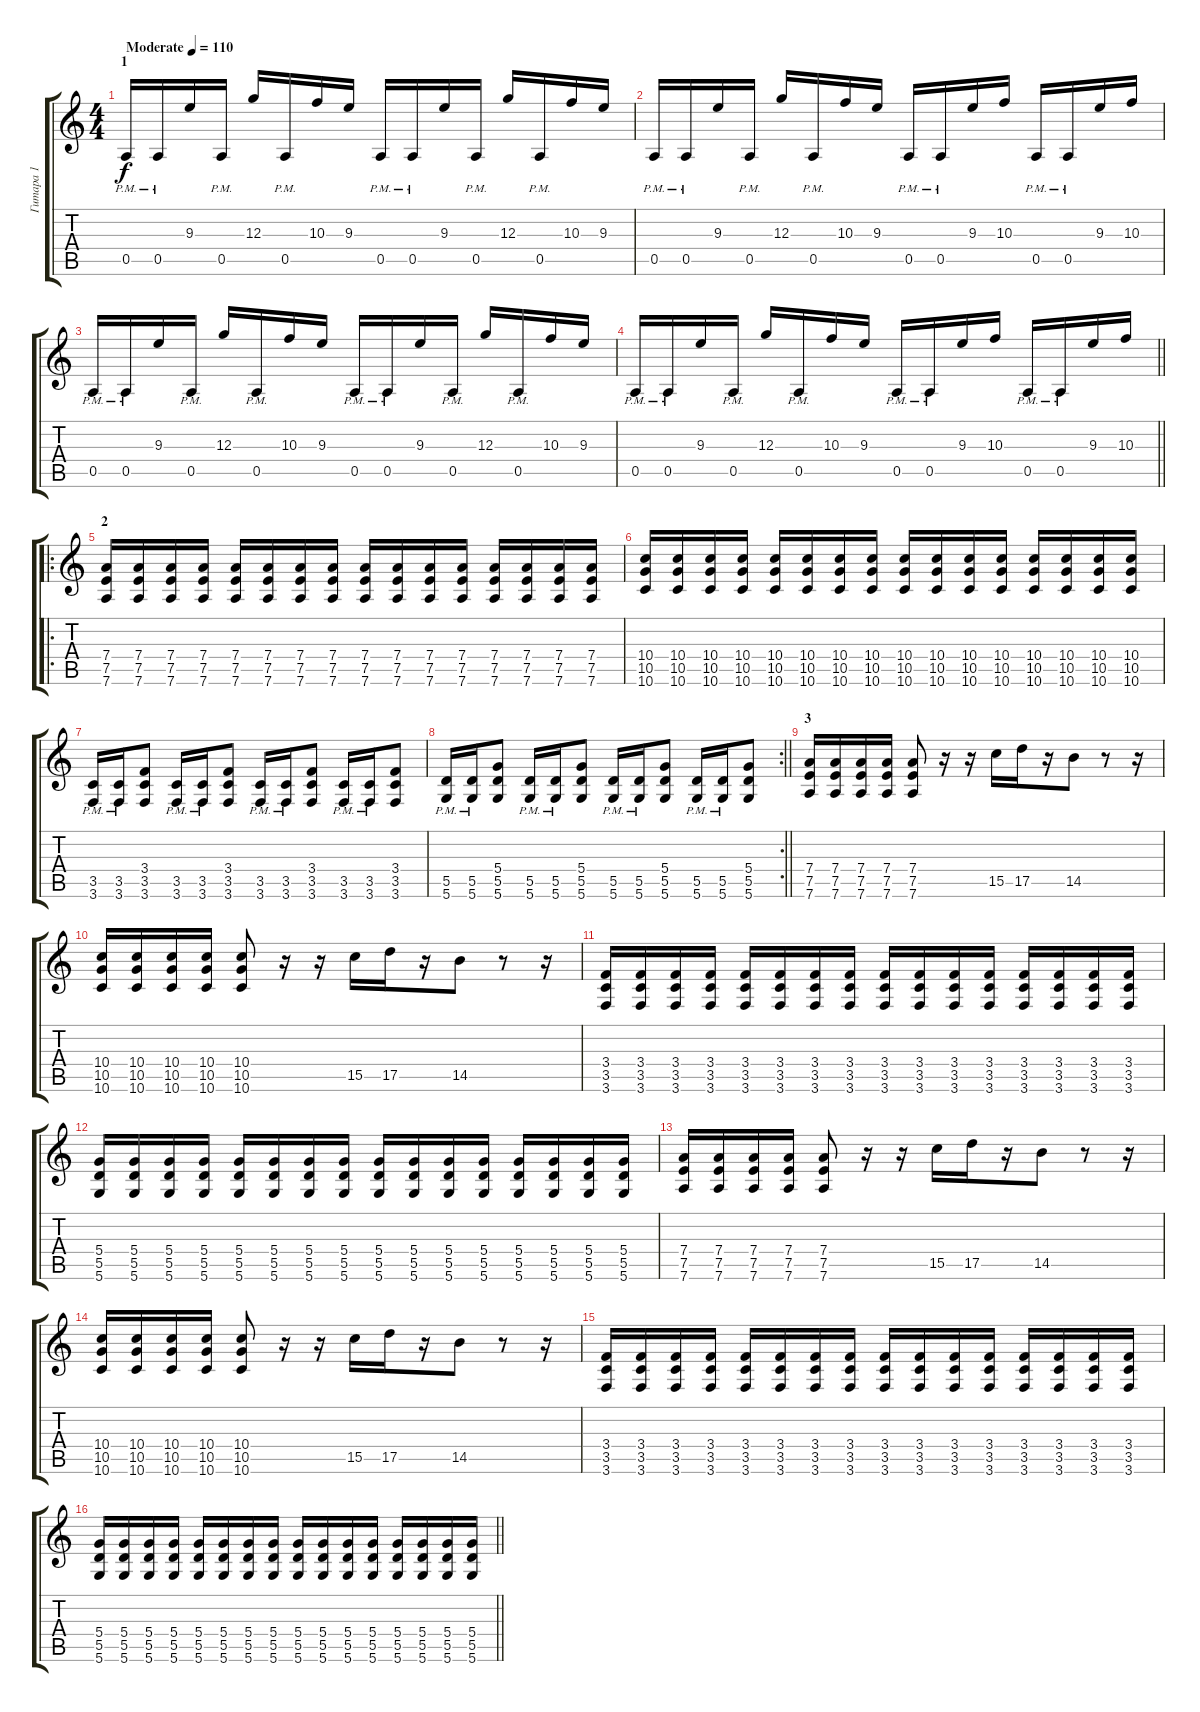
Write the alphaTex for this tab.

\track ("Гитара 1" "Гитара 1") {instrument distortionguitar}
\staff {score tabs}
\tuning (E4 B3 G3 D3 A2 D2) {hide}
\ts (4 4)
\section ("" "1")
\tempo (110 "Moderate")
\clef g2
\ks c
0.5{pm}.16{dy f instrument distortionguitar} 0.5{pm}.16 9.3.16 0.5{pm}.16 12.3.16 0.5{pm}.16 10.3.16 9.3.16 0.5{pm}.16 0.5{pm}.16 9.3.16 0.5{pm}.16 12.3.16 0.5{pm}.16 10.3.16 9.3.16 |
0.5{pm}.16 0.5{pm}.16 9.3.16 0.5{pm}.16 12.3.16 0.5{pm}.16 10.3.16 9.3.16 0.5{pm}.16 0.5{pm}.16 9.3.16 10.3.16 0.5{pm}.16 0.5{pm}.16 9.3.16 10.3.16 |
0.5{pm}.16 0.5{pm}.16 9.3.16 0.5{pm}.16 12.3.16 0.5{pm}.16 10.3.16 9.3.16 0.5{pm}.16 0.5{pm}.16 9.3.16 0.5{pm}.16 12.3.16 0.5{pm}.16 10.3.16 9.3.16 |
\barLineRight lightlight
0.5{pm}.16 0.5{pm}.16 9.3.16 0.5{pm}.16 12.3.16 0.5{pm}.16 10.3.16 9.3.16 0.5{pm}.16 0.5{pm}.16 9.3.16 10.3.16 0.5{pm}.16 0.5{pm}.16 9.3.16 10.3.16 |
\ro
\section ("" "2")
(7.4 7.5 7.6).16 (7.4 7.5 7.6).16 (7.4 7.5 7.6).16 (7.4 7.5 7.6).16 (7.4 7.5 7.6).16 (7.4 7.5 7.6).16 (7.4 7.5 7.6).16 (7.4 7.5 7.6).16 (7.4 7.5 7.6).16 (7.4 7.5 7.6).16 (7.4 7.5 7.6).16 (7.4 7.5 7.6).16 (7.4 7.5 7.6).16 (7.4 7.5 7.6).16 (7.4 7.5 7.6).16 (7.4 7.5 7.6).16 |
(10.4 10.5 10.6).16 (10.4 10.5 10.6).16 (10.4 10.5 10.6).16 (10.4 10.5 10.6).16 (10.4 10.5 10.6).16 (10.4 10.5 10.6).16 (10.4 10.5 10.6).16 (10.4 10.5 10.6).16 (10.4 10.5 10.6).16 (10.4 10.5 10.6).16 (10.4 10.5 10.6).16 (10.4 10.5 10.6).16 (10.4 10.5 10.6).16 (10.4 10.5 10.6).16 (10.4 10.5 10.6).16 (10.4 10.5 10.6).16 |
(3.5{pm} 3.6{pm}).16 (3.5{pm} 3.6{pm}).16 (3.4 3.5 3.6).8 (3.5{pm} 3.6{pm}).16 (3.5{pm} 3.6{pm}).16 (3.4 3.5 3.6).8 (3.5{pm} 3.6{pm}).16 (3.5{pm} 3.6{pm}).16 (3.4 3.5 3.6).8 (3.5{pm} 3.6{pm}).16 (3.5{pm} 3.6{pm}).16 (3.4 3.5 3.6).8 |
\rc 2
\barLineRight lightlight
(5.5{pm} 5.6{pm}).16 (5.5{pm} 5.6{pm}).16 (5.4 5.5 5.6).8 (5.5{pm} 5.6{pm}).16 (5.5{pm} 5.6{pm}).16 (5.4 5.5 5.6).8 (5.5{pm} 5.6{pm}).16 (5.5{pm} 5.6{pm}).16 (5.4 5.5 5.6).8 (5.5{pm} 5.6{pm}).16 (5.5{pm} 5.6{pm}).16 (5.4 5.5 5.6).8 |
\section ("" "3")
(7.4 7.5 7.6).16 (7.4 7.5 7.6).16 (7.4 7.5 7.6).16 (7.4 7.5 7.6).16 (7.4 7.5 7.6).8 r.16 r.16 15.5.16 17.5.16 r.16 14.5.8 r.8 r.16 |
(10.4 10.5 10.6).16 (10.4 10.5 10.6).16 (10.4 10.5 10.6).16 (10.4 10.5 10.6).16 (10.4 10.5 10.6).8 r.16 r.16 15.5.16 17.5.16 r.16 14.5.8 r.8 r.16 |
(3.4 3.5 3.6).16 (3.4 3.5 3.6).16 (3.4 3.5 3.6).16 (3.4 3.5 3.6).16 (3.4 3.5 3.6).16 (3.4 3.5 3.6).16 (3.4 3.5 3.6).16 (3.4 3.5 3.6).16 (3.4 3.5 3.6).16 (3.4 3.5 3.6).16 (3.4 3.5 3.6).16 (3.4 3.5 3.6).16 (3.4 3.5 3.6).16 (3.4 3.5 3.6).16 (3.4 3.5 3.6).16 (3.4 3.5 3.6).16 |
(5.4 5.5 5.6).16 (5.4 5.5 5.6).16 (5.4 5.5 5.6).16 (5.4 5.5 5.6).16 (5.4 5.5 5.6).16 (5.4 5.5 5.6).16 (5.4 5.5 5.6).16 (5.4 5.5 5.6).16 (5.4 5.5 5.6).16 (5.4 5.5 5.6).16 (5.4 5.5 5.6).16 (5.4 5.5 5.6).16 (5.4 5.5 5.6).16 (5.4 5.5 5.6).16 (5.4 5.5 5.6).16 (5.4 5.5 5.6).16 |
(7.4 7.5 7.6).16 (7.4 7.5 7.6).16 (7.4 7.5 7.6).16 (7.4 7.5 7.6).16 (7.4 7.5 7.6).8 r.16 r.16 15.5.16 17.5.16 r.16 14.5.8 r.8 r.16 |
(10.4 10.5 10.6).16 (10.4 10.5 10.6).16 (10.4 10.5 10.6).16 (10.4 10.5 10.6).16 (10.4 10.5 10.6).8 r.16 r.16 15.5.16 17.5.16 r.16 14.5.8 r.8 r.16 |
(3.4 3.5 3.6).16 (3.4 3.5 3.6).16 (3.4 3.5 3.6).16 (3.4 3.5 3.6).16 (3.4 3.5 3.6).16 (3.4 3.5 3.6).16 (3.4 3.5 3.6).16 (3.4 3.5 3.6).16 (3.4 3.5 3.6).16 (3.4 3.5 3.6).16 (3.4 3.5 3.6).16 (3.4 3.5 3.6).16 (3.4 3.5 3.6).16 (3.4 3.5 3.6).16 (3.4 3.5 3.6).16 (3.4 3.5 3.6).16 |
\barLineRight lightlight
(5.4 5.5 5.6).16 (5.4 5.5 5.6).16 (5.4 5.5 5.6).16 (5.4 5.5 5.6).16 (5.4 5.5 5.6).16 (5.4 5.5 5.6).16 (5.4 5.5 5.6).16 (5.4 5.5 5.6).16 (5.4 5.5 5.6).16 (5.4 5.5 5.6).16 (5.4 5.5 5.6).16 (5.4 5.5 5.6).16 (5.4 5.5 5.6).16 (5.4 5.5 5.6).16 (5.4 5.5 5.6).16 (5.4 5.5 5.6).16
